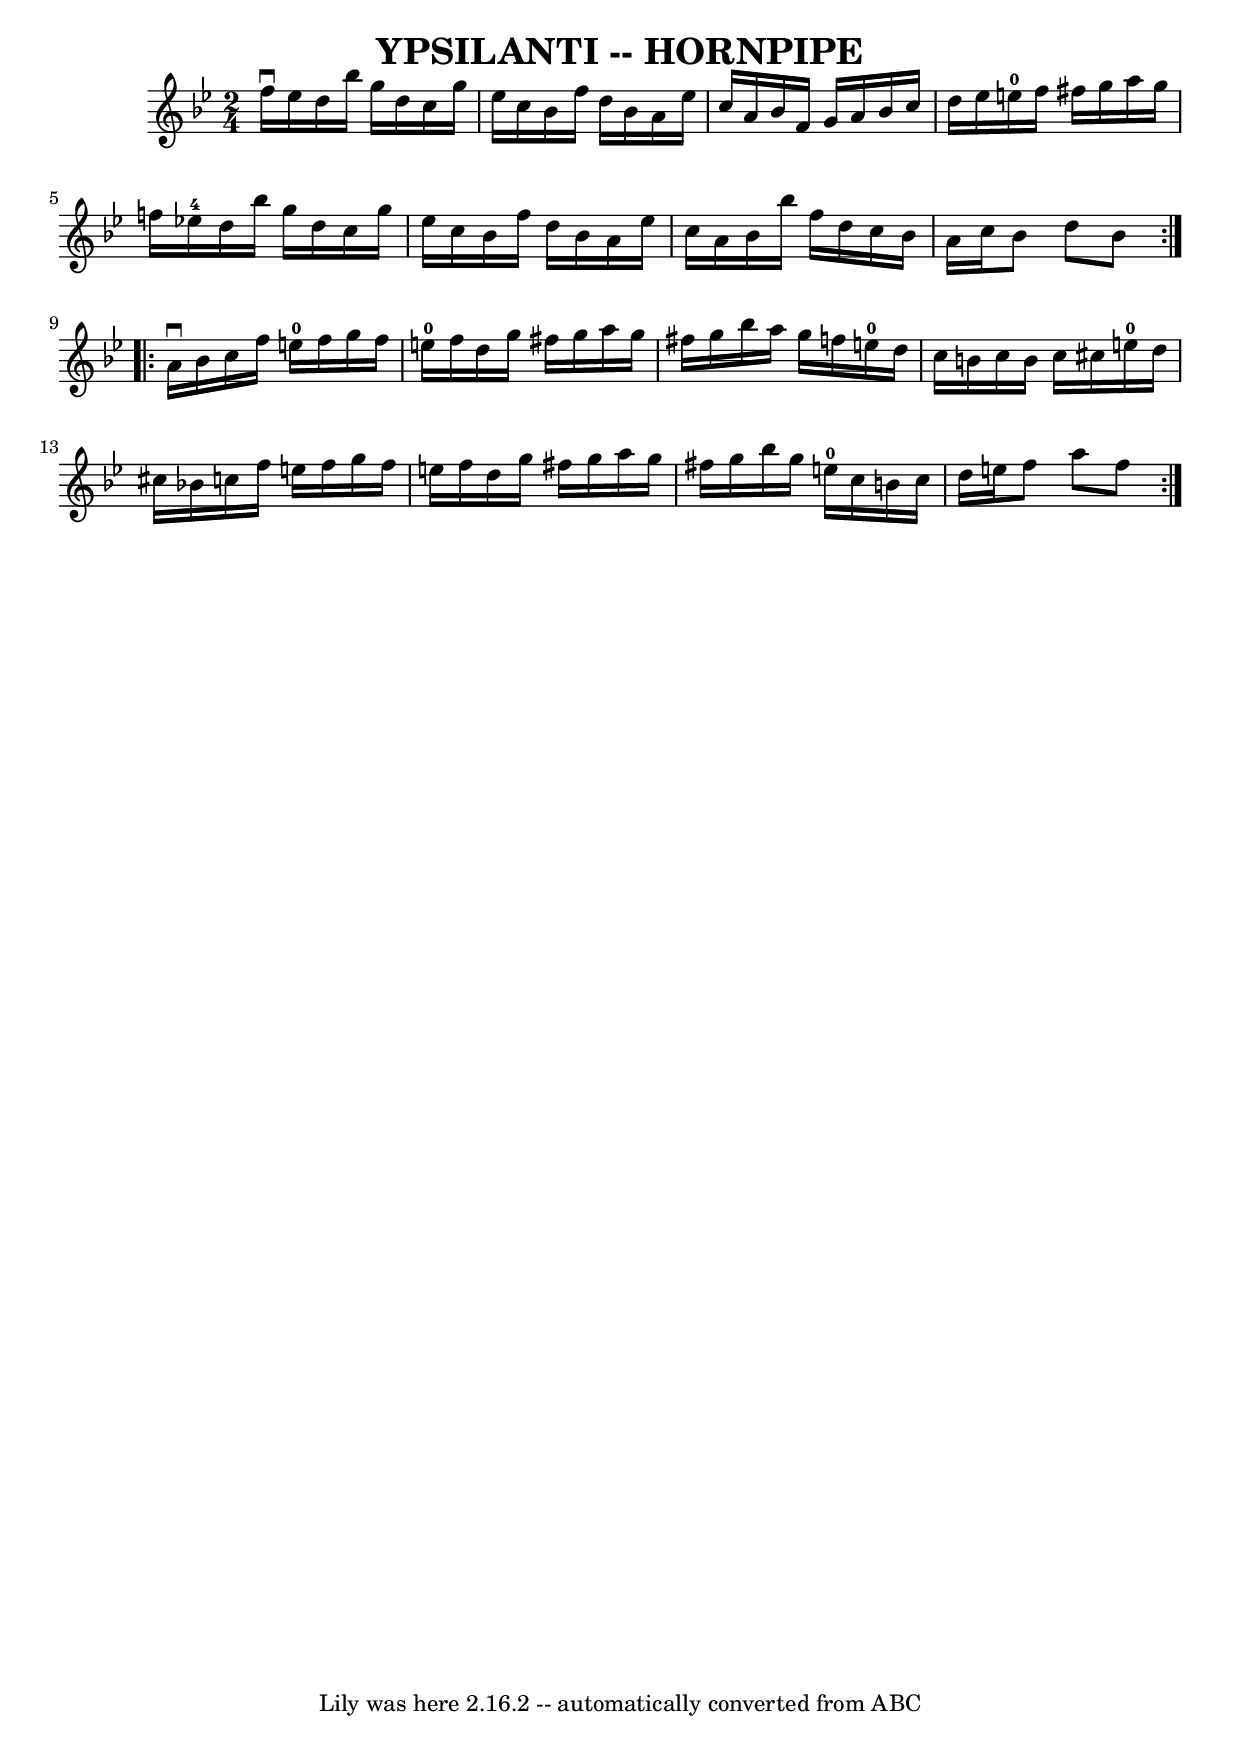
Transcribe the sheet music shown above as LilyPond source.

\version "2.7.40"
\include "Mammoth.ily"
\header {
	%% book = "Ryan's Mammoth Collection of Fiddle Tunes"
	crossRefNumber = "1"
	footnotes = ""
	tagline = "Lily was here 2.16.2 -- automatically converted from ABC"
	title = "YPSILANTI -- HORNPIPE"
}
voicedefault =  {


\repeat volta 2 {
\time 2/4 \key bes \major f''16^\downbow ees''16        |
 d''16   
 bes''16 g''16 d''16 c''16 g''16 ees''16 c''16    |
   
bes'16 f''16 d''16 bes'16 a'16 ees''16 c''16 a'16    
|
 bes'16 f'16 g'16 a'16 bes'16 c''16 d''16    
ees''16    |
 e''16-0 f''16 fis''16 g''16 a''16    
g''16 f''!16 ees''!16-4   |
     |
 d''16 bes''16    
g''16 d''16 c''16 g''16 ees''16 c''16    |
 bes'16    
f''16 d''16 bes'16 a'16 ees''16 c''16 a'16    |
   
bes'16 bes''16 f''16 d''16 c''16 bes'16 a'16 c''16    
|
 bes'8 d''8 bes'8    }     \repeat volta 2 { a'16^\downbow   
bes'16        |
 c''16 f''16 e''16-0 f''16 g''16 f''16 
 e''16-0 f''16    |
 d''16 g''16 fis''16 g''16 a''16 
 g''16 fis''16 g''16    |
 bes''16 a''16 g''16 f''!16  
 e''16-0 d''16 c''16 b'16    |
 c''16 b'16 c''16    
cis''16 e''16-0 d''16 cis''16 bes'!16    |
     |
  
 c''16 f''16 e''16 f''16 g''16 f''16 e''16 f''16    
|
 d''16 g''16 fis''16 g''16 a''16 g''16 fis''16    
g''16    |
 bes''16 g''16 e''16-0 c''16 b'16 c''16    
d''16 e''16    |
 f''8 a''8 f''8    }   
}

\score{
    <<

	\context Staff="default"
	{
	    \voicedefault 
	}

    >>
	\layout {
	}
	\midi {}
}
